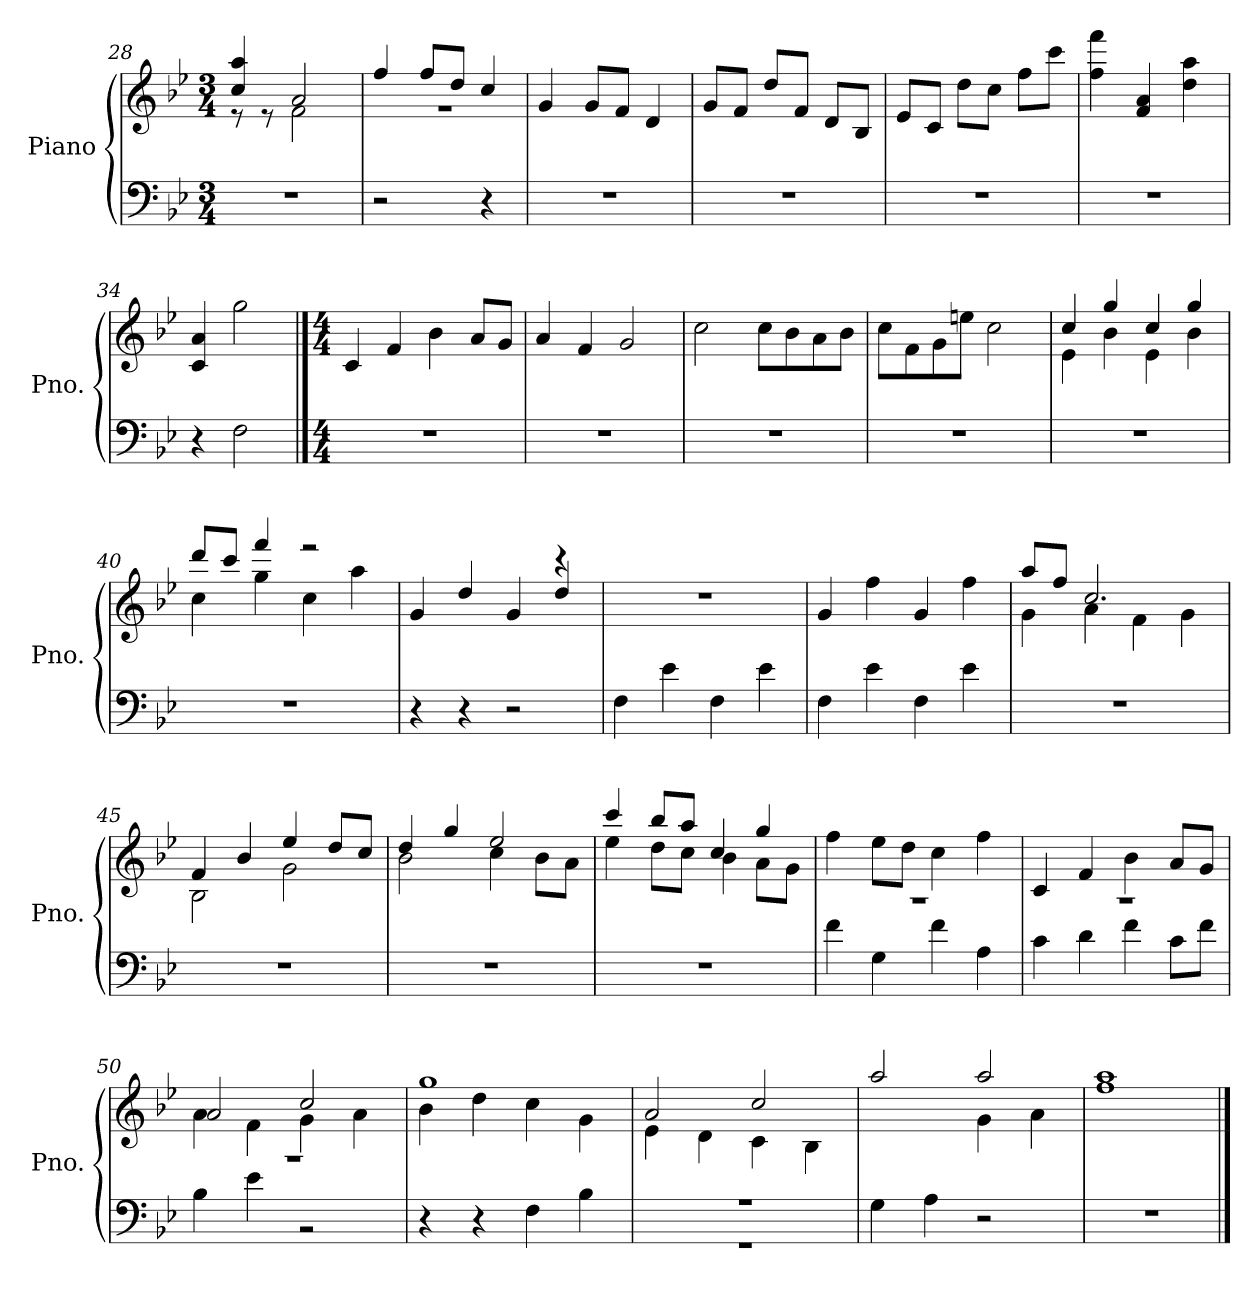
**kern	**kern
*part1	*part1
*staff2	*staff1
*I"Piano	*
*I'Pno.	*
*clefF4	*clefG2
*k[b-e-]	*k[b-e-]
*M3/4	*M3/4
=28	=28
*	*^
2.r	4cc/ 4aa/	8r
.	.	8r
.	2a/	2f\
=29	=29	=29
2r	4ff/	2.r
.	8ff/L	.
.	8dd/J	.
4r	4cc/	.
*	*v	*v
=30	=30
2.r	4g/
.	8g/L
.	8f/J
.	4d/
!!LO:LB:g=z
=31	=31
2.r	8g/L
.	8f/J
.	8dd/L
.	8f/J
.	8d/L
.	8B-/J
=32	=32
2.r	8e-/L
.	8c/J
.	8dd\L
.	8cc\J
.	8ff\L
.	8ccc\J
=33	=33
2.r	4ff\ 4fff\
.	4f/ 4a/
.	4dd\ 4aa\
=34	=34
4r	4c/ 4a/
2F\	2gg\
==35	==35
*M4/4	*M4/4
1r	4c/
.	4f/
.	4b-\
.	8a/L
.	8g/J
=36	=36
1r	4a/
.	4f/
.	2g/
=37	=37
1r	2cc\
.	8cc\L
.	8b-\
.	8a\
.	8b-\J
=38	=38
1r	8cc\L
.	8f\
.	8g\
.	8een\J
.	2cc\
!!LO:PB:g=z
=39	=39
*	*^
1r	4cc/	4e-\
.	4gg/	4b-\
.	4cc/	4e-\
.	4gg/	4b-\
=40	=40	=40
1r	8ddd/L	4cc\
.	8ccc/J	.
.	4fff/	4gg\
.	2r	4cc\
.	.	4aa\
=41	=41	=41
4r	4g/	2.ryy
4r	4dd/	.
2r	4g/	.
.	4r	4dd/
*	*v	*v
=42	=42
4F\	1r
4e-\	.
4F\	.
4e-\	.
=43	=43
4F\	4g/
4e-\	4ff\
4F\	4g/
4e-\	4ff\
=44	=44
*	*^
1r	8aa/L	4g\
.	8ff/J	.
.	2.cc/	4a\
.	.	4f\
.	.	4g\
=45	=45	=45
1r	4f/	2B-\
.	4b-/	.
.	4ee-/	2g\
.	8dd/L	.
.	8cc/J	.
=46	=46	=46
1r	4dd/	2b-\
.	4gg/	.
.	2ee-/	4cc\
.	.	8b-\L
.	.	8a\J
!!LO:LB:g=z	!!
=47	=47	=47
1r	4ccc/	4ee-\
.	8bb-/L	8dd\L
.	8aa/J	8cc\J
.	4cc/	4b-\
.	4gg/	8a\L
.	.	8g\J
*	*v	*v
=48	=48
*^	*
1r	4f\	4ff\
.	4G\	8ee-\L
.	.	8dd\J
.	4f\	4cc\
.	4A\	4ff\
=49	=49	=49
1r	4c\	4c/
.	4d\	4f/
.	4f\	4b-\
.	8c\L	8a/L
.	8f\J	8g/J
=50	=50	=50
*	*	*^
1r	4B-\	4a\	2a/
.	4e-\	4f\	.
.	2r	4g\	2cc/
.	.	4a\	.
*v	*v	*	*
=51	=51	=51
4r	4b-\	1gg
4r	4dd\	.
4F\	4cc\	.
4B-\	4g\	.
=52	=52	=52
*^	*	*
1r	1r	2a/	4e-\
.	.	.	4d\
.	.	2cc/	4c\
.	.	.	4B-\
*v	*v	*	*
=53	=53	=53
4G\	2aa/	2ryy
4A\	.	.
2r	2aa/	4g\
.	.	4a\
*	*v	*v
!!LO:LB:g=z
=54	=54
1r	1ff 1aa
==	==
*-	*-
